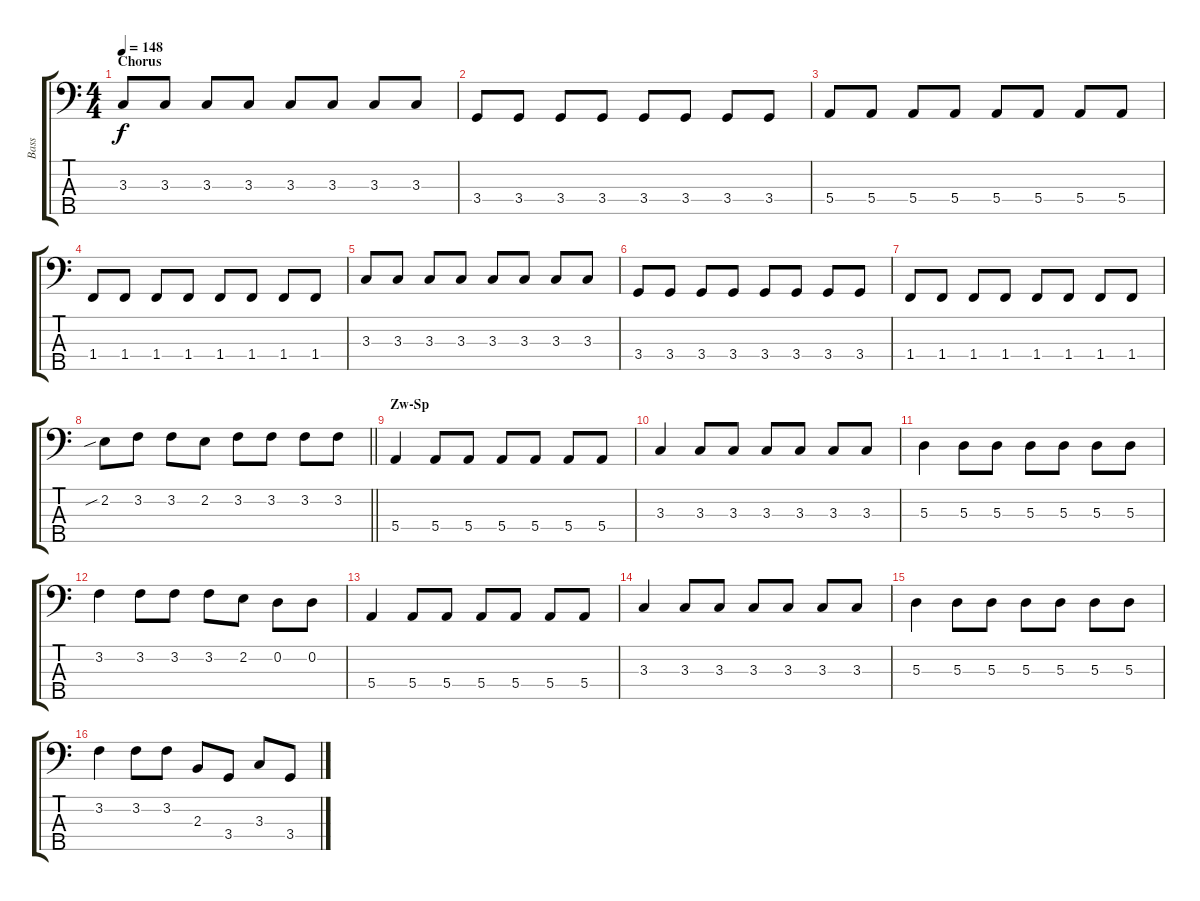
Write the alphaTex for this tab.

\track ("Bass" "Bass") {instrument electricbassfinger}
\staff {score tabs}
\tuning (G2 D2 A1 E1 B0) {hide}
\ts (4 4)
\section ("" "Chorus")
\tempo 148
\clef f4
\ks c
3.3.8{dy f} 3.3.8 3.3.8 3.3.8 3.3.8 3.3.8 3.3.8 3.3.8 |
3.4.8 3.4.8 3.4.8 3.4.8 3.4.8 3.4.8 3.4.8 3.4.8 |
5.4.8 5.4.8 5.4.8 5.4.8 5.4.8 5.4.8 5.4.8 5.4.8 |
1.4.8 1.4.8 1.4.8 1.4.8 1.4.8 1.4.8 1.4.8 1.4.8 |
3.3.8 3.3.8 3.3.8 3.3.8 3.3.8 3.3.8 3.3.8 3.3.8 |
3.4.8 3.4.8 3.4.8 3.4.8 3.4.8 3.4.8 3.4.8 3.4.8 |
1.4.8 1.4.8 1.4.8 1.4.8 1.4.8 1.4.8 1.4.8 1.4.8 |
\barLineRight lightlight
2.2{sib}.8 3.2.8 3.2.8 2.2.8 3.2.8 3.2.8 3.2.8 3.2.8 |
\section ("" "Zw-Sp")
5.4.4 5.4.8 5.4.8 5.4.8 5.4.8 5.4.8 5.4.8 |
3.3.4 3.3.8 3.3.8 3.3.8 3.3.8 3.3.8 3.3.8 |
5.3.4 5.3.8 5.3.8 5.3.8 5.3.8 5.3.8 5.3.8 |
3.2.4 3.2.8 3.2.8 3.2.8 2.2.8 0.2.8 0.2.8 |
5.4.4 5.4.8 5.4.8 5.4.8 5.4.8 5.4.8 5.4.8 |
3.3.4 3.3.8 3.3.8 3.3.8 3.3.8 3.3.8 3.3.8 |
5.3.4 5.3.8 5.3.8 5.3.8 5.3.8 5.3.8 5.3.8 |
3.2.4 3.2.8 3.2.8 2.3.8 3.4.8 3.3.8 3.4.8
